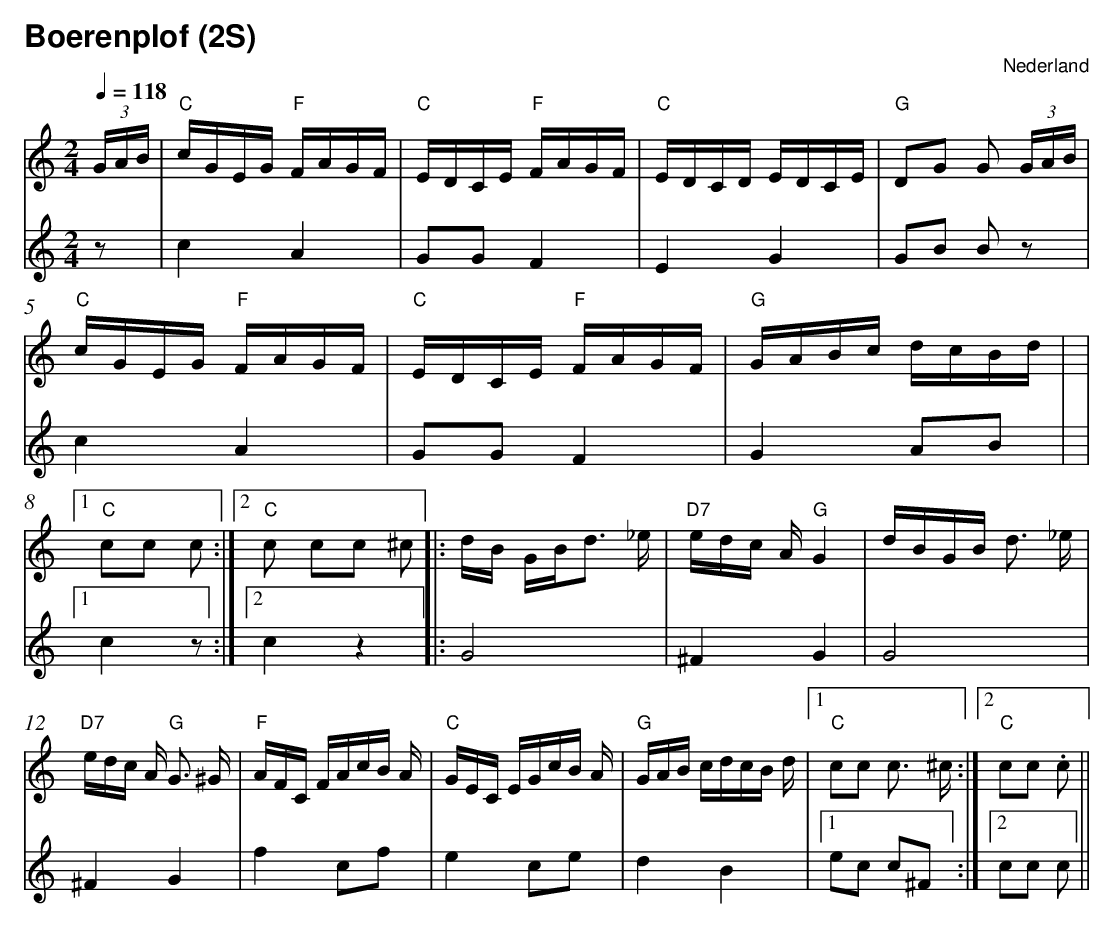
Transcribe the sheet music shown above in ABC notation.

X:1
T:Boerenplof (2S)
O:Nederland
M:2/4
L:1/8
Q:1/4=118
K:C
V:1
(3G/A/B/ |"C" c/G/E/G/ "F" F/A/G/F/ |"C" E/D/C/E/ "F" F/A/G/F/ |"C" E/D/C/D/ E/D/C/E/ |
"G" DG G (3G/A/B/ |"C" c/G/E/G/ "F" F/A/G/F/ |"C" E/D/C/E/ "F" F/A/G/F/ |"G" G/A/B/c/ d/c/B/d/ |
|1 "C" cc c:|2 "C" c cc ^c|| |:d/B/ G/B/d3/2 _e/|"D7" e/d/c/ A/"G" G2 |
d/B/G/B/ d3/2 _e/|"D7" e/d/c/ A/"G" G3/2 ^G/|"F" A/F/C/ F/A/c/B/ A/|"C" G/E/C/ E/G/c/B/ A/|
"G" G/A/B/ c/d/c/B/ d/|1 "C" cc c3/2 ^c/:|2 "C" cc .c||
V:2
z |c2 A2 |GG F2 |E2 G2 |
GB Bz |c2 A2 |GG F2 |G2 AB |
|1 c2 z:|2 c2 z2 || |:G4 |^F2 G2 |
G4 |^F2 G2 |f2 cf |e2 ce |
d2 B2 |1 ec c^F :|2 cc c||
